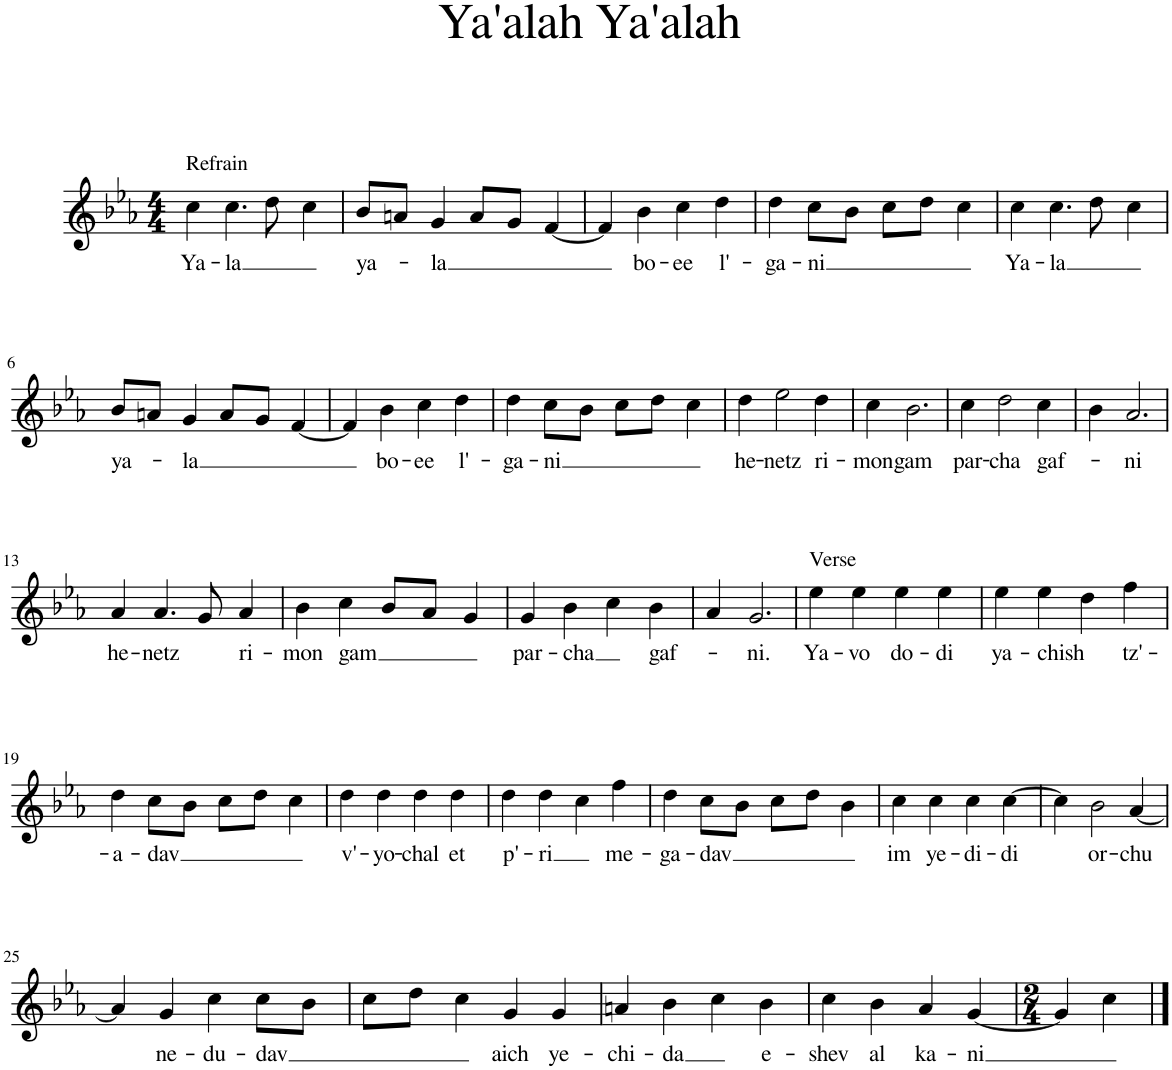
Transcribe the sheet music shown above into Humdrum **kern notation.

**kern	**text
*part1	*part1
*staff1	*staff1
*I"Bb Trumpet	*
*I'Bb Tpt.	*
*clefG2	*
*Trd1c2	*
*k[b-e-a-]	*
*M4/4	*
=1	=1
!LO:TX:a:t=Refrain	!
!	!LO:LY:b
4cc\	Ya-
!	!LO:LY:b
4.cc\	-la
8dd\	.
4cc\	.
=2	=2
!	!LO:LY:b
8b-/L	ya-
8an/J	.
!	!LO:LY:b
4g/	-la
8a/L	.
8g/J	.
[4f/	.
=3	=3
4f/]	.
!	!LO:LY:b
4b-\	bo-
!	!LO:LY:b
4cc\	-ee
!	!LO:LY:b
4dd\	l'-
=4	=4
!	!LO:LY:b
4dd\	-ga-
!	!LO:LY:b
8cc\L	-ni
8b-\J	.
8cc\L	.
8dd\J	.
4cc\	.
=5	=5
!	!LO:LY:b
4cc\	Ya-
!	!LO:LY:b
4.cc\	-la
8dd\	.
4cc\	.
!!LO:LB:g=z
=6	=6
!	!LO:LY:b
8b-/L	ya-
8an/J	.
!	!LO:LY:b
4g/	-la
8a/L	.
8g/J	.
[4f/	.
=7	=7
4f/]	.
!	!LO:LY:b
4b-\	bo-
!	!LO:LY:b
4cc\	-ee
!	!LO:LY:b
4dd\	l'-
=8	=8
!	!LO:LY:b
4dd\	-ga-
!	!LO:LY:b
8cc\L	-ni
8b-\J	.
8cc\L	.
8dd\J	.
4cc\	.
=9	=9
!	!LO:LY:b
4dd\	he-
!	!LO:LY:b
2ee-\	-netz
!	!LO:LY:b
4dd\	ri-
=10	=10
!	!LO:LY:b
4cc\	-mon
!	!LO:LY:b
2.b-\	gam
=11	=11
!	!LO:LY:b
4cc\	par-
!	!LO:LY:b
2dd\	-cha
!	!LO:LY:b
4cc\	gaf-
=12	=12
4b-\	.
!	!LO:LY:b
2.a-/	-ni
!!LO:LB:g=z
=13	=13
!	!LO:LY:b
4a-/	he-
!	!LO:LY:b
4.a-/	-netz
8g/	.
!	!LO:LY:b
4a-/	ri-
=14	=14
!	!LO:LY:b
4b-\	-mon
!	!LO:LY:b
4cc\	gam
8b-/L	.
8a-/J	.
4g/	.
=15	=15
!	!LO:LY:b
4g/	par-
!	!LO:LY:b
4b-\	-cha
4cc\	.
!	!LO:LY:b
4b-\	gaf-
=16	=16
4a-/	.
!	!LO:LY:b
2.g/	-ni.
=17	=17
!LO:TX:a:t=Verse	!
!	!LO:LY:b
4ee-\	Ya-
!	!LO:LY:b
4ee-\	-vo
!	!LO:LY:b
4ee-\	do-
!	!LO:LY:b
4ee-\	-di
=18	=18
!	!LO:LY:b
4ee-\	ya-
!	!LO:LY:b
4ee-\	-chish
4dd\	.
!	!LO:LY:b
4ff\	tz'-
!!LO:LB:g=z
=19	=19
!	!LO:LY:b
4dd\	-a-
!	!LO:LY:b
8cc\L	-dav
8b-\J	.
8cc\L	.
8dd\J	.
4cc\	.
=20	=20
!	!LO:LY:b
4dd\	v'-
!	!LO:LY:b
4dd\	-yo-
!	!LO:LY:b
4dd\	-chal
!	!LO:LY:b
4dd\	et
=21	=21
!	!LO:LY:b
4dd\	p'-
!	!LO:LY:b
4dd\	-ri
4cc\	.
!	!LO:LY:b
4ff\	me-
=22	=22
!	!LO:LY:b
4dd\	-ga-
!	!LO:LY:b
8cc\L	-dav
8b-\J	.
8cc\L	.
8dd\J	.
4b-\	.
=23	=23
!	!LO:LY:b
4cc\	im
!	!LO:LY:b
4cc\	ye-
!	!LO:LY:b
4cc\	-di-
!	!LO:LY:b
[4cc\	-di
=24	=24
4cc\]	.
!	!LO:LY:b
2b-\	or-
!	!LO:LY:b
[4a-/	-chu
!!LO:LB:g=z
=25	=25
4a-/]	.
!	!LO:LY:b
4g/	ne-
!	!LO:LY:b
4cc\	-du-
!	!LO:LY:b
8cc\L	-dav
8b-\J	.
=26	=26
8cc\L	.
8dd\J	.
4cc\	.
!	!LO:LY:b
4g/	aich
!	!LO:LY:b
4g/	ye-
=27	=27
!	!LO:LY:b
4an/	-chi-
!	!LO:LY:b
4b-\	-da
4cc\	.
!	!LO:LY:b
4b-\	e-
=28	=28
!	!LO:LY:b
4cc\	-shev
!	!LO:LY:b
4b-\	al
!	!LO:LY:b
4a-/	ka-
!	!LO:LY:b
[4g/	-ni
=29	=29
*M2/4	*
4g/]	.
4cc\	.
==	==
*-	*-
